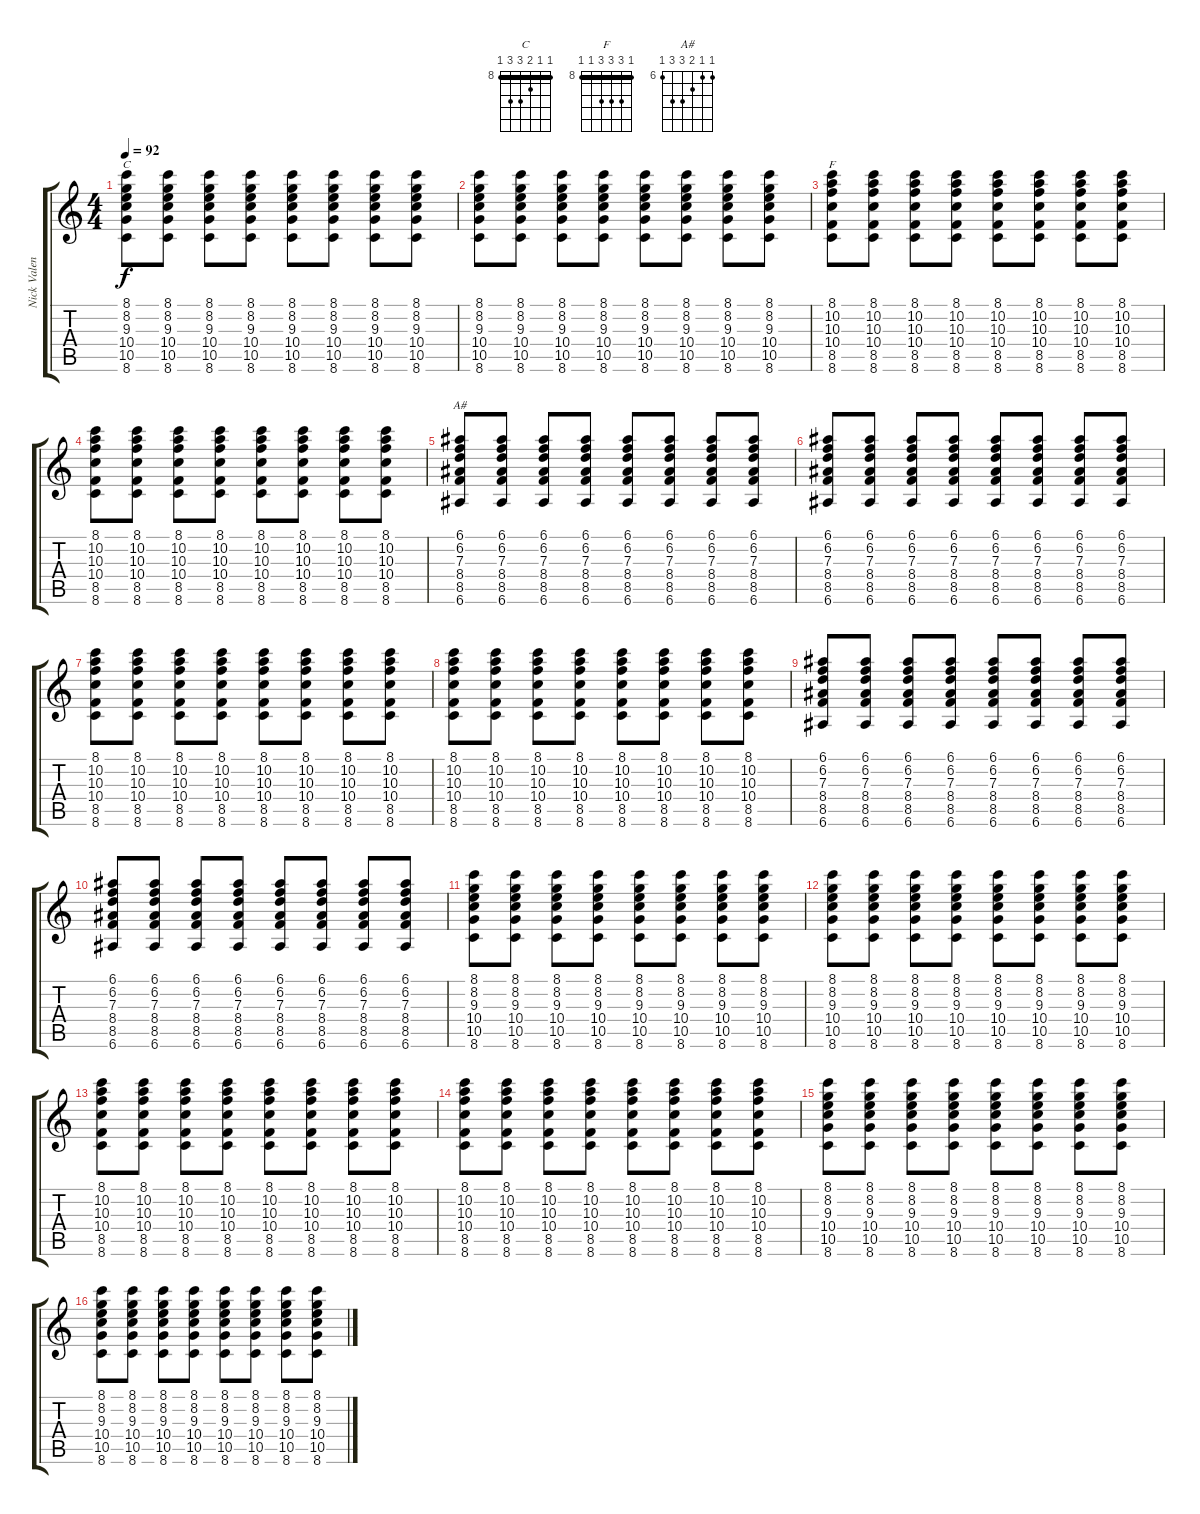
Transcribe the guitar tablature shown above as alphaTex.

\track ("Nick Valensi" "Nick Valen") {instrument acousticguitarsteel}
\staff {score tabs}
\tuning (E4 B3 G3 D3 A2 E2) {hide}
\chord ("C" 8 8 9 10 10 8) {firstfret 8 barre 8}
\chord ("F" 8 10 10 10 8 8) {firstfret 8 barre 8}
\chord ("A#" 6 6 7 8 8 6) {firstfret 6}
\ts (4 4)
\tempo 92
\clef g2
\ks c
(8.1 8.2 9.3 10.4 10.5 8.6).8{ch "C" dy f} (8.1 8.2 9.3 10.4 10.5 8.6).8 (8.1 8.2 9.3 10.4 10.5 8.6).8 (8.1 8.2 9.3 10.4 10.5 8.6).8 (8.1 8.2 9.3 10.4 10.5 8.6).8 (8.1 8.2 9.3 10.4 10.5 8.6).8 (8.1 8.2 9.3 10.4 10.5 8.6).8 (8.1 8.2 9.3 10.4 10.5 8.6).8 |
(8.1 8.2 9.3 10.4 10.5 8.6).8 (8.1 8.2 9.3 10.4 10.5 8.6).8 (8.1 8.2 9.3 10.4 10.5 8.6).8 (8.1 8.2 9.3 10.4 10.5 8.6).8 (8.1 8.2 9.3 10.4 10.5 8.6).8 (8.1 8.2 9.3 10.4 10.5 8.6).8 (8.1 8.2 9.3 10.4 10.5 8.6).8 (8.1 8.2 9.3 10.4 10.5 8.6).8 |
(8.1 10.2 10.3 10.4 8.5 8.6).8{ch "F"} (8.1 10.2 10.3 10.4 8.5 8.6).8 (8.1 10.2 10.3 10.4 8.5 8.6).8 (8.1 10.2 10.3 10.4 8.5 8.6).8 (8.1 10.2 10.3 10.4 8.5 8.6).8 (8.1 10.2 10.3 10.4 8.5 8.6).8 (8.1 10.2 10.3 10.4 8.5 8.6).8 (8.1 10.2 10.3 10.4 8.5 8.6).8 |
(8.1 10.2 10.3 10.4 8.5 8.6).8 (8.1 10.2 10.3 10.4 8.5 8.6).8 (8.1 10.2 10.3 10.4 8.5 8.6).8 (8.1 10.2 10.3 10.4 8.5 8.6).8 (8.1 10.2 10.3 10.4 8.5 8.6).8 (8.1 10.2 10.3 10.4 8.5 8.6).8 (8.1 10.2 10.3 10.4 8.5 8.6).8 (8.1 10.2 10.3 10.4 8.5 8.6).8 |
(6.1 6.2 7.3 8.4 8.5 6.6).8{ch "A#"} (6.1 6.2 7.3 8.4 8.5 6.6).8 (6.1 6.2 7.3 8.4 8.5 6.6).8 (6.1 6.2 7.3 8.4 8.5 6.6).8 (6.1 6.2 7.3 8.4 8.5 6.6).8 (6.1 6.2 7.3 8.4 8.5 6.6).8 (6.1 6.2 7.3 8.4 8.5 6.6).8 (6.1 6.2 7.3 8.4 8.5 6.6).8 |
(6.1 6.2 7.3 8.4 8.5 6.6).8 (6.1 6.2 7.3 8.4 8.5 6.6).8 (6.1 6.2 7.3 8.4 8.5 6.6).8 (6.1 6.2 7.3 8.4 8.5 6.6).8 (6.1 6.2 7.3 8.4 8.5 6.6).8 (6.1 6.2 7.3 8.4 8.5 6.6).8 (6.1 6.2 7.3 8.4 8.5 6.6).8 (6.1 6.2 7.3 8.4 8.5 6.6).8 |
(8.1 10.2 10.3 10.4 8.5 8.6).8 (8.1 10.2 10.3 10.4 8.5 8.6).8 (8.1 10.2 10.3 10.4 8.5 8.6).8 (8.1 10.2 10.3 10.4 8.5 8.6).8 (8.1 10.2 10.3 10.4 8.5 8.6).8 (8.1 10.2 10.3 10.4 8.5 8.6).8 (8.1 10.2 10.3 10.4 8.5 8.6).8 (8.1 10.2 10.3 10.4 8.5 8.6).8 |
(8.1 10.2 10.3 10.4 8.5 8.6).8 (8.1 10.2 10.3 10.4 8.5 8.6).8 (8.1 10.2 10.3 10.4 8.5 8.6).8 (8.1 10.2 10.3 10.4 8.5 8.6).8 (8.1 10.2 10.3 10.4 8.5 8.6).8 (8.1 10.2 10.3 10.4 8.5 8.6).8 (8.1 10.2 10.3 10.4 8.5 8.6).8 (8.1 10.2 10.3 10.4 8.5 8.6).8 |
(6.1 6.2 7.3 8.4 8.5 6.6).8 (6.1 6.2 7.3 8.4 8.5 6.6).8 (6.1 6.2 7.3 8.4 8.5 6.6).8 (6.1 6.2 7.3 8.4 8.5 6.6).8 (6.1 6.2 7.3 8.4 8.5 6.6).8 (6.1 6.2 7.3 8.4 8.5 6.6).8 (6.1 6.2 7.3 8.4 8.5 6.6).8 (6.1 6.2 7.3 8.4 8.5 6.6).8 |
(6.1 6.2 7.3 8.4 8.5 6.6).8 (6.1 6.2 7.3 8.4 8.5 6.6).8 (6.1 6.2 7.3 8.4 8.5 6.6).8 (6.1 6.2 7.3 8.4 8.5 6.6).8 (6.1 6.2 7.3 8.4 8.5 6.6).8 (6.1 6.2 7.3 8.4 8.5 6.6).8 (6.1 6.2 7.3 8.4 8.5 6.6).8 (6.1 6.2 7.3 8.4 8.5 6.6).8 |
(8.1 8.2 9.3 10.4 10.5 8.6).8 (8.1 8.2 9.3 10.4 10.5 8.6).8 (8.1 8.2 9.3 10.4 10.5 8.6).8 (8.1 8.2 9.3 10.4 10.5 8.6).8 (8.1 8.2 9.3 10.4 10.5 8.6).8 (8.1 8.2 9.3 10.4 10.5 8.6).8 (8.1 8.2 9.3 10.4 10.5 8.6).8 (8.1 8.2 9.3 10.4 10.5 8.6).8 |
(8.1 8.2 9.3 10.4 10.5 8.6).8 (8.1 8.2 9.3 10.4 10.5 8.6).8 (8.1 8.2 9.3 10.4 10.5 8.6).8 (8.1 8.2 9.3 10.4 10.5 8.6).8 (8.1 8.2 9.3 10.4 10.5 8.6).8 (8.1 8.2 9.3 10.4 10.5 8.6).8 (8.1 8.2 9.3 10.4 10.5 8.6).8 (8.1 8.2 9.3 10.4 10.5 8.6).8 |
(8.1 10.2 10.3 10.4 8.5 8.6).8 (8.1 10.2 10.3 10.4 8.5 8.6).8 (8.1 10.2 10.3 10.4 8.5 8.6).8 (8.1 10.2 10.3 10.4 8.5 8.6).8 (8.1 10.2 10.3 10.4 8.5 8.6).8 (8.1 10.2 10.3 10.4 8.5 8.6).8 (8.1 10.2 10.3 10.4 8.5 8.6).8 (8.1 10.2 10.3 10.4 8.5 8.6).8 |
(8.1 10.2 10.3 10.4 8.5 8.6).8 (8.1 10.2 10.3 10.4 8.5 8.6).8 (8.1 10.2 10.3 10.4 8.5 8.6).8 (8.1 10.2 10.3 10.4 8.5 8.6).8 (8.1 10.2 10.3 10.4 8.5 8.6).8 (8.1 10.2 10.3 10.4 8.5 8.6).8 (8.1 10.2 10.3 10.4 8.5 8.6).8 (8.1 10.2 10.3 10.4 8.5 8.6).8 |
(8.1 8.2 9.3 10.4 10.5 8.6).8 (8.1 8.2 9.3 10.4 10.5 8.6).8 (8.1 8.2 9.3 10.4 10.5 8.6).8 (8.1 8.2 9.3 10.4 10.5 8.6).8 (8.1 8.2 9.3 10.4 10.5 8.6).8 (8.1 8.2 9.3 10.4 10.5 8.6).8 (8.1 8.2 9.3 10.4 10.5 8.6).8 (8.1 8.2 9.3 10.4 10.5 8.6).8 |
(8.1 8.2 9.3 10.4 10.5 8.6).8 (8.1 8.2 9.3 10.4 10.5 8.6).8 (8.1 8.2 9.3 10.4 10.5 8.6).8 (8.1 8.2 9.3 10.4 10.5 8.6).8 (8.1 8.2 9.3 10.4 10.5 8.6).8 (8.1 8.2 9.3 10.4 10.5 8.6).8 (8.1 8.2 9.3 10.4 10.5 8.6).8 (8.1 8.2 9.3 10.4 10.5 8.6).8
